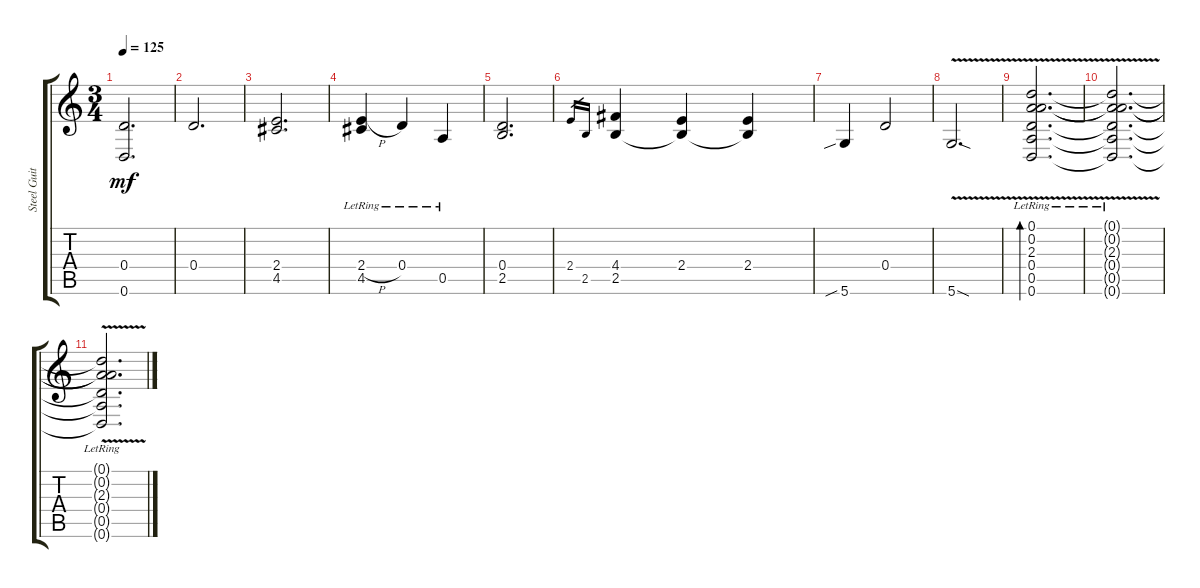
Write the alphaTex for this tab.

\track ("Steel Guitar" "Steel Guit") {instrument acousticguitarsteel}
\staff {score tabs}
\tuning (D4 A3 G3 D3 A2 D2) {hide}
\ts (3 4)
\tempo 125
\clef g2
\ks c
(0.4 0.6).2{d dy mf} |
0.4.2{d} |
(2.4 4.5).2{d} |
(2.4{h lr} 4.5{lr}).4 0.4{lr}.4 0.5{lr}.4 |
(0.4 2.5).2{d} |
2.4.16{gr} 2.5.16{gr} (4.4 2.5).4 (2.4 2.5{t}).4 (2.4 2.5{t}).4 |
5.6{sib}.4 0.4.2 |
5.6{v sod}.2{d} |
(0.1{v lr} 0.2{v lr} 2.3{v lr} 0.4{v lr} 0.5{v lr} 0.6{v lr}).2{d bd 480} |
(0.1{v lr t} 0.2{v lr t} 2.3{v lr t} 0.4{v lr t} 0.5{v lr t} 0.6{v lr t}).2{d} |
(0.1{v lr t} 0.2{v lr t} 2.3{v lr t} 0.4{v lr t} 0.5{v lr t} 0.6{v lr t}).2{d}
